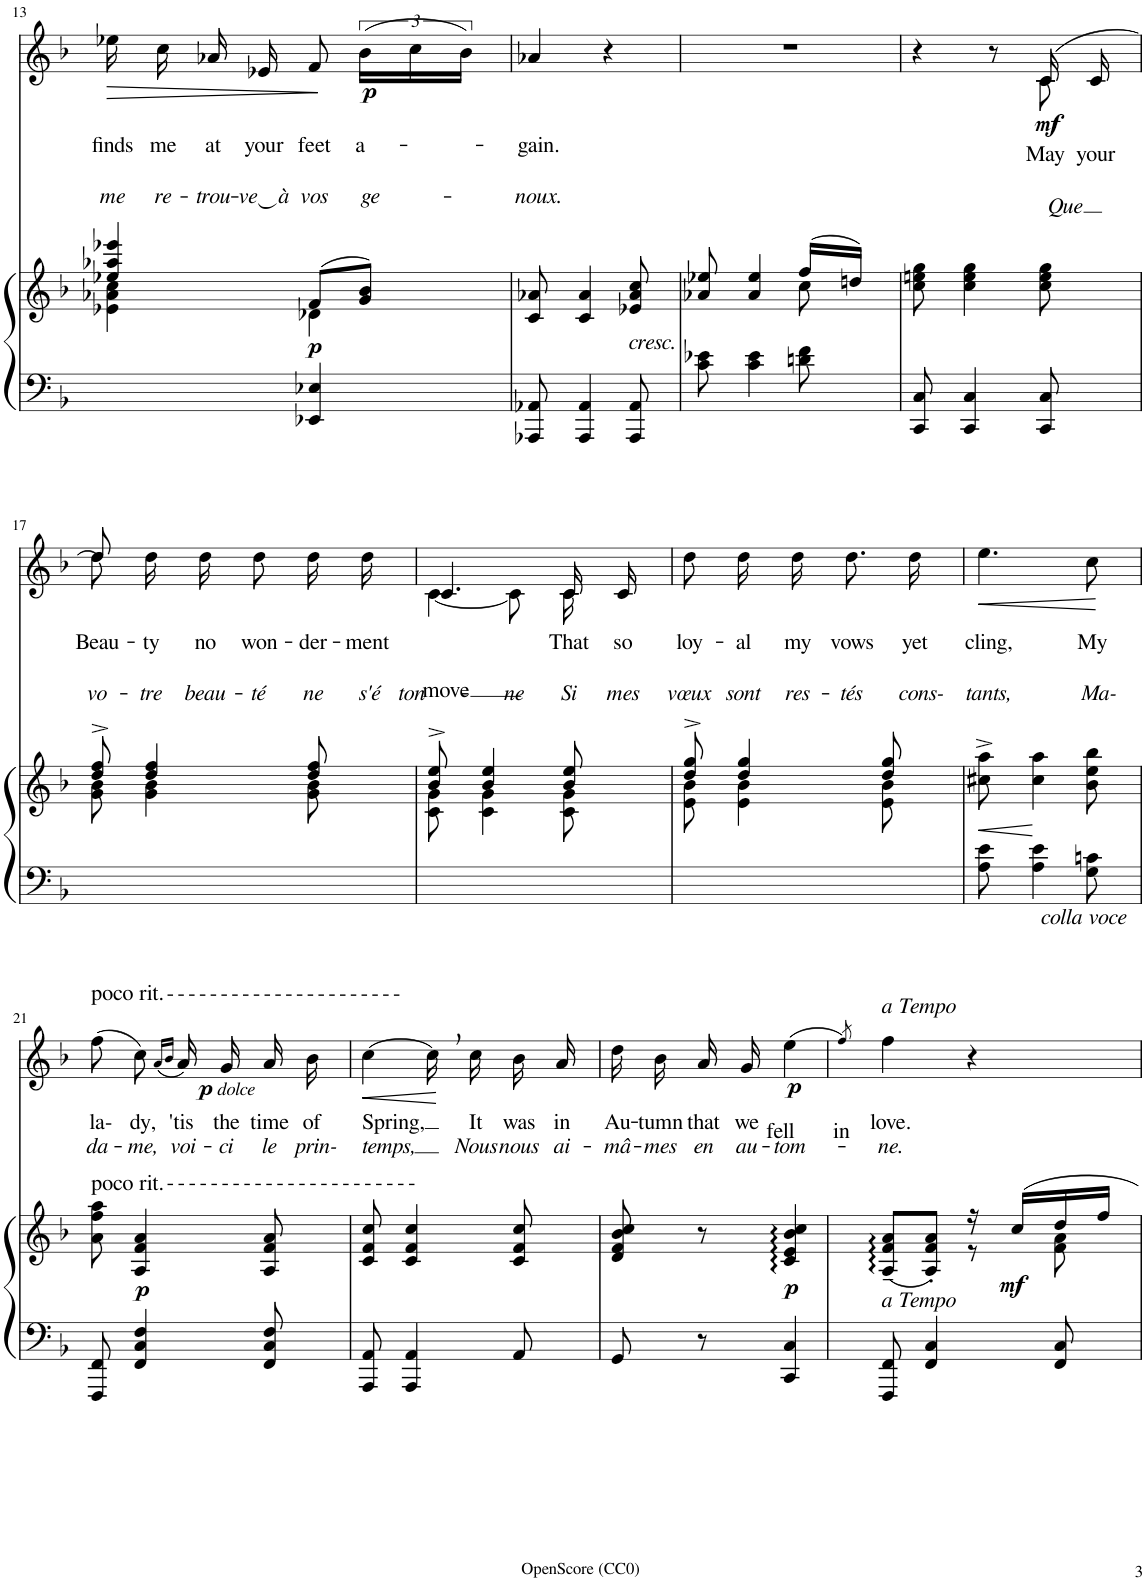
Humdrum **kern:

**kern	**kern	**dynam	**kern	**text	**text	**text	**dynam
*part2	*part2	*part2	*part1	*part1	*part1	*part1	*part1
*staff3	*staff2	*staff2/3	*staff1	*staff1	*staff1	*staff1	*staff1
*I"Piano	*	*	*I"Voice	*	*	*	*
*I'Pno	*	*	*	*	*	*	*
!!LO:PB:g=z
*clefF4	*clefG2	*	*clefG2	*	*	*	*
*k[b-]	*k[b-]	*	*k[b-]	*	*	*	*
*M2/4	*M2/4	*	*M2/4	*	*	*	*
=13	=13	=13	=13	=13	=13	=13	=13
*	*^	*	*	*	*	*	*
!	!	!	!	!	!LO:LY:b	!LO:LY:b	!	!LO:HP:b
4ryy	4ee-X/ 4aa-X/ 4eee-X/	4e-X\ 4a-X\ 4cc\	.	16ee-X\	finds	me	.	>
!	!	!	!	!	!LO:LY:b	!LO:LY:b	!	!
.	.	.	.	16cc\	me	re-	.	.
!	!	!	!	!	!LO:LY:b	!LO:LY:b	!	!
.	.	.	.	16a-X/	at	-trou-	.	.
!	!	!	!	!	!LO:LY:b	!LO:LY:b	!	!
.	.	.	.	16e-X/	your	-ve‿à	.	.
!	!	!	!LO:DY:b	!	!LO:LY:b	!LO:LY:b	!	!
4EE-X/ 4E-X/	(8f/L	4d-X\	p	8f/	feet	vos	.	]
!	!	!	!	!	!LO:LY:b	!LO:LY:b	!	!LO:DY:b
.	8g/ 8b-/J)	.	.	(24b-\LL	a-	ge-	.	p
.	.	.	.	24cc\	.	.	.	.
.	.	.	.	24b-\JJ)	.	.	.	.
*	*v	*v	*	*	*	*	*	*
=14	=14	=14	=14	=14	=14	=14	=14
!	!	!	!	!LO:LY:b	!LO:LY:b	!	!
8AAA-X/ 8AA-X/	8c/ 8a-X/	.	4a-X/	-gain.	-noux.	.	.
4AAA-/ 4AA-/	4c/ 4a-/	.	.	.	.	.	.
.	.	.	4r	.	.	.	.
!	!LO:TX:b:i:t=cresc.	!	!	!	!	!	!
8AAA-/ 8AA-/	8e-X/ 8a-/ 8cc/	.	.	.	.	.	.
=15	=15	=15	=15	=15	=15	=15	=15
*	*^	*	*	*	*	*	*
8c\ 8e-X\	8a-X/ 8ee-X/	4ryy	.	2r	.	.	.	.
4c\ 4e-\	4a-/ 4ee-/	.	.	.	.	.	.	.
.	.	8ryy	.	.	.	.	.	.
8dn\ 8f\	(16ff/LL	8cc\	.	.	.	.	.	.
.	16ddn/JJ)	.	.	.	.	.	.	.
*	*v	*v	*	*	*	*	*	*
=16	=16	=16	=16	=16	=16	=16	=16
*	*	*	*^	*	*	*	*
8CC/ 8C/	8cc\ 8een\ 8gg\	.	4r	4ryy	.	.	.	.
4CC/ 4C/	4cc\ 4ee\ 4gg\	.	.	.	.	.	.	.
.	.	.	8r	8ryy	.	.	.	.
!	!	!	!	!	!LO:LY:b	!LO:LY:b	!	!LO:DY:b
8CC/ 8C/	8cc\ 8ee\ 8gg\	.	(16c/	8c\	May	Que	.	mf
!	!	!	!	!	!LO:LY:b	!	!	!
.	.	.	16c/	.	your	.	.	.
!!LO:LB:g=z	!!
=17	=17	=17	=17	=17	=17	=17	=17	=17
*	*^	*	*	*	*	*	*	*
!	!	!	!	!	!	!LO:LY:b	!LO:LY:b	!	!
2ryy	8dd/^ 8ff/^	8g\ 8b-\	.	8dd/)	8dd\	Beau-	vo-	.	.
!	!	!	!	!	!	!LO:LY:b	!LO:LY:b	!	!
.	4dd/ 4ff/	4g\ 4b-\	.	16dd\	8ryy	-ty	-tre	.	.
!	!	!	!	!	!	!LO:LY:b	!LO:LY:b	!	!
.	.	.	.	16dd\	.	no	beau-	.	.
!	!	!	!	!	!	!LO:LY:b	!LO:LY:b	!	!
.	.	.	.	8dd\	4ryy	won-	-té	.	.
!	!	!	!	!	!	!LO:LY:b	!LO:LY:b	!	!
.	8dd/ 8ff/	8g\ 8b-\	.	16dd\	.	-der-	ne	.	.
!	!	!	!	!	!	!LO:LY:b	!LO:LY:b	!	!
.	.	.	.	16dd\	.	-ment	s'é-	.	.
=18	=18	=18	=18	=18	=18	=18	=18	=18	=18
!	!	!	!	!	!	!	!LO:LY:b	!LO:LY:b	!
2ryy	8b-/^ 8ee/^	8c\ 8g\	.	4.c/	[4c\	.	ton-	move	.
.	4b-/ 4ee/	4c\ 4g\	.	.	.	.	.	.	.
!	!	!	!	!	!	!	!LO:LY:b	!	!
.	.	.	.	.	8c\]	.	-ne	.	.
!	!	!	!	!	!	!LO:LY:b	!LO:LY:b	!	!
.	8b-/ 8ee/	8c\ 8g\	.	16c/	16c\	That	-Si	.	.
!	!	!	!	!	!	!LO:LY:b	!LO:LY:b	!	!
.	.	.	.	16c/	16ryy	so	mes	.	.
=19	=19	=19	=19	=19	=19	=19	=19	=19	=19
!	!	!	!	!	!	!LO:LY:b	!LO:LY:b	!	!
*	*	*	*	*v	*v	*	*	*	*
2ryy	8dd/^ 8gg/^	8e\ 8b-\	.	8dd\	loy-	vœux	.	.
!	!	!	!	!	!LO:LY:b	!LO:LY:b	!	!
.	4dd/ 4gg/	4e\ 4b-\	.	16dd\	-al	sont	.	.
!	!	!	!	!	!LO:LY:b	!LO:LY:b	!	!
.	.	.	.	16dd\	my	res-	.	.
!	!	!	!	!	!LO:LY:b	!LO:LY:b	!	!
.	.	.	.	8.dd\	vows	-tés	.	.
.	8dd/ 8gg/	8e\ 8b-\	.	.	.	.	.	.
!	!	!	!	!	!LO:LY:b	!LO:LY:b	!	!
.	.	.	.	16dd\	yet	cons-	.	.
*	*v	*v	*	*	*	*	*	*
=20	=20	=20	=20	=20	=20	=20	=20
!	!	!LO:HP:b	!	!LO:LY:b	!LO:LY:b	!	!LO:HP:b
8A\ 8e\	8cc#X\^ 8aa\^	<	4.ee\	cling,	tants,	.	<
!LO:TX:b:i:t=colla voce	!	!	!	!	!	!	!
4A\ 4e\	4cc#\ 4aa\	[	.	.	.	.	.
!	!	!	!	!LO:LY:b	!LO:LY:b	!	!
8G\ 8cn\	8b-\ 8ee\ 8bb-\	.	8cc\	My	Ma-	.	[
!!LO:LB:g=z
=21	=21	=21	=21	=21	=21	=21	=21
!	!	!	!LO:TX:a:t=poco rit.	!	!	!	!
!	!LO:TX:a:t=poco rit.	!	!	!	!	!	!
!	!	!	!	!LO:LY:b	!LO:LY:b	!	!
8FFF/ 8FF/	8a\ 8ff\ 8aa\	.	(8ff\	la-	da-	.	.
!	!	!LO:DY:b	!	!LO:LY:b	!LO:LY:b	!	!
4FF/ 4C/ 4F/	4A/ 4f/ 4a/	p	8cc\)	dy,	-me,	.	.
.	.	.	(16qa/LL	.	.	.	.
.	.	.	16qb-/JJ	.	.	.	.
!	!	!	!	!LO:LY:b	!LO:LY:b	!	!LO:DY:b
!	!	!	!	!	!	!	!LO:DY:n=1:b
.	.	.	16a/)	'tis	voi-	.	p other-dynamics
!	!	!	!	!LO:LY:b	!LO:LY:b	!	!
.	.	.	16g/	the	-ci	.	.
!	!	!	!	!LO:LY:b	!LO:LY:b	!	!
8FF/ 8C/ 8F/	8A/ 8f/ 8a/	.	16a/	time	le	.	.
!	!	!	!	!LO:LY:b	!LO:LY:b	!	!
.	.	.	16b-\	of	prin-	.	.
=22	=22	=22	=22	=22	=22	=22	=22
!	!	!	!	!LO:LY:b	!LO:LY:b	!	!LO:HP:b
8AAA/ 8AA/	8c/ 8f/ 8cc/	.	[4cc\	Spring,	temps,	.	<
4AAA/ 4AA/	4c/ 4f/ 4cc/	.	.	.	.	.	.
.	.	.	16cc,\]	.	.	.	[
!	!	!	!	!LO:LY:b	!LO:LY:b	!	!
.	.	.	16cc\	It	Nous	.	.
!	!	!	!	!LO:LY:b	!LO:LY:b	!	!
8AA/	8c/ 8f/ 8cc/	.	16b-\	was	nous	.	.
!	!	!	!	!LO:LY:b	!LO:LY:b	!	!
.	.	.	16a/	in	ai-	.	.
=23	=23	=23	=23	=23	=23	=23	=23
!	!	!	!	!LO:LY:b	!LO:LY:b	!	!
8GG/	8d/ 8f/ 8b-/ 8cc/	.	16dd\	Au-	-mâ-	.	.
!	!	!	!	!LO:LY:b	!LO:LY:b	!	!
.	.	.	16b-\	-tumn	-mes	.	.
!	!	!	!	!LO:LY:b	!LO:LY:b	!	!
8r	8r	.	16a/	that	en	.	.
!	!	!	!	!LO:LY:b	!LO:LY:b	!	!
.	.	.	16g/	we	au-	.	.
!	!	!LO:DY:b	!	!LO:LY:b	!LO:LY:b	!	!LO:DY:b
4CC/ 4C/	4c/ 4e/ 4b-/ 4cc/	p	(4ee\	fell in	-tom-	.	p
=24	=24	=24	=24	=24	=24	=24	=24
.	.	.	8qff/)	.	.	.	.
*	*^	*	*	*	*	*	*
!	!	!	!	!LO:TX:a:i:t=a Tempo	!	!	!	!
!	!LO:TX:b:i:t=a Tempo	!	!	!	!	!	!	!
!	!	!	!	!	!LO:LY:b	!LO:LY:b	!	!
8FFF/ 8FF/	(8A/~ 8f/~ 8a/~L	4ryy	.	4ff\	love.	-ne.	.	.
4FF/ 4C/	8A/' 8f/' 8a/'J)	.	.	.	.	.	.	.
.	16r	8r	.	4r	.	.	.	.
!	!	!	!LO:DY:b	!	!	!	!	!
.	16cc/LL	.	mf	.	.	.	.	.
8FF/ 8C/	16dd/	8f\ 8a\	.	.	.	.	.	.
.	16ff/JJ	.	.	.	.	.	.	.
*	*v	*v	*	*	*	*	*	*
=	=	=	=	=	=	=	=
*-	*-	*-	*-	*-	*-	*-	*-
